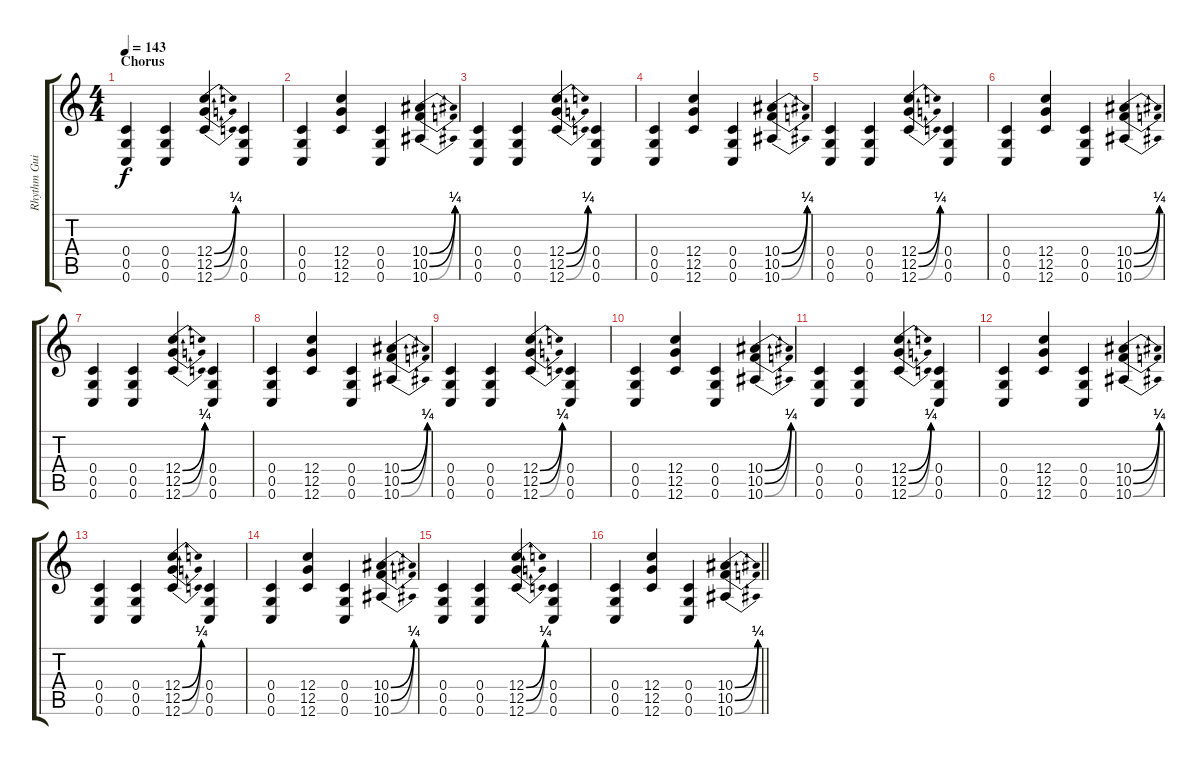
\track ("Rhythm Guitar (John 5)" "Rhythm Gui") {instrument distortionguitar}
\staff {score tabs}
\tuning (D4 A3 F3 C3 G2 C2) {hide}
\ts (4 4)
\section ("" "Chorus")
\tempo 143
\clef g2
\ks c
(0.4 0.5 0.6).4{dy f} (0.4 0.5 0.6).4 (12.4{be (bend 0 0 60 1)} 12.5{be (bend 0 0 60 1)} 12.6{be (bend 0 0 60 1)}).4 (0.4 0.5 0.6).4 |
(0.4 0.5 0.6).4 (12.4 12.5 12.6).4 (0.4 0.5 0.6).4 (10.4{be (bend 0 0 60 1)} 10.5{be (bend 0 0 60 1)} 10.6{be (bend 0 0 60 1)}).4 |
(0.4 0.5 0.6).4 (0.4 0.5 0.6).4 (12.4{be (bend 0 0 60 1)} 12.5{be (bend 0 0 60 1)} 12.6{be (bend 0 0 60 1)}).4 (0.4 0.5 0.6).4 |
(0.4 0.5 0.6).4 (12.4 12.5 12.6).4 (0.4 0.5 0.6).4 (10.4{be (bend 0 0 60 1)} 10.5{be (bend 0 0 60 1)} 10.6{be (bend 0 0 60 1)}).4 |
(0.4 0.5 0.6).4 (0.4 0.5 0.6).4 (12.4{be (bend 0 0 60 1)} 12.5{be (bend 0 0 60 1)} 12.6{be (bend 0 0 60 1)}).4 (0.4 0.5 0.6).4 |
(0.4 0.5 0.6).4 (12.4 12.5 12.6).4 (0.4 0.5 0.6).4 (10.4{be (bend 0 0 60 1)} 10.5{be (bend 0 0 60 1)} 10.6{be (bend 0 0 60 1)}).4 |
(0.4 0.5 0.6).4 (0.4 0.5 0.6).4 (12.4{be (bend 0 0 60 1)} 12.5{be (bend 0 0 60 1)} 12.6{be (bend 0 0 60 1)}).4 (0.4 0.5 0.6).4 |
(0.4 0.5 0.6).4 (12.4 12.5 12.6).4 (0.4 0.5 0.6).4 (10.4{be (bend 0 0 60 1)} 10.5{be (bend 0 0 60 1)} 10.6{be (bend 0 0 60 1)}).4 |
(0.4 0.5 0.6).4 (0.4 0.5 0.6).4 (12.4{be (bend 0 0 60 1)} 12.5{be (bend 0 0 60 1)} 12.6{be (bend 0 0 60 1)}).4 (0.4 0.5 0.6).4 |
(0.4 0.5 0.6).4 (12.4 12.5 12.6).4 (0.4 0.5 0.6).4 (10.4{be (bend 0 0 60 1)} 10.5{be (bend 0 0 60 1)} 10.6{be (bend 0 0 60 1)}).4 |
(0.4 0.5 0.6).4 (0.4 0.5 0.6).4 (12.4{be (bend 0 0 60 1)} 12.5{be (bend 0 0 60 1)} 12.6{be (bend 0 0 60 1)}).4 (0.4 0.5 0.6).4 |
(0.4 0.5 0.6).4 (12.4 12.5 12.6).4 (0.4 0.5 0.6).4 (10.4{be (bend 0 0 60 1)} 10.5{be (bend 0 0 60 1)} 10.6{be (bend 0 0 60 1)}).4 |
(0.4 0.5 0.6).4 (0.4 0.5 0.6).4 (12.4{be (bend 0 0 60 1)} 12.5{be (bend 0 0 60 1)} 12.6{be (bend 0 0 60 1)}).4 (0.4 0.5 0.6).4 |
(0.4 0.5 0.6).4 (12.4 12.5 12.6).4 (0.4 0.5 0.6).4 (10.4{be (bend 0 0 60 1)} 10.5{be (bend 0 0 60 1)} 10.6{be (bend 0 0 60 1)}).4 |
(0.4 0.5 0.6).4 (0.4 0.5 0.6).4 (12.4{be (bend 0 0 60 1)} 12.5{be (bend 0 0 60 1)} 12.6{be (bend 0 0 60 1)}).4 (0.4 0.5 0.6).4 |
\barLineRight lightlight
(0.4 0.5 0.6).4 (12.4 12.5 12.6).4 (0.4 0.5 0.6).4 (10.4{be (bend 0 0 60 1)} 10.5{be (bend 0 0 60 1)} 10.6{be (bend 0 0 60 1)}).4
